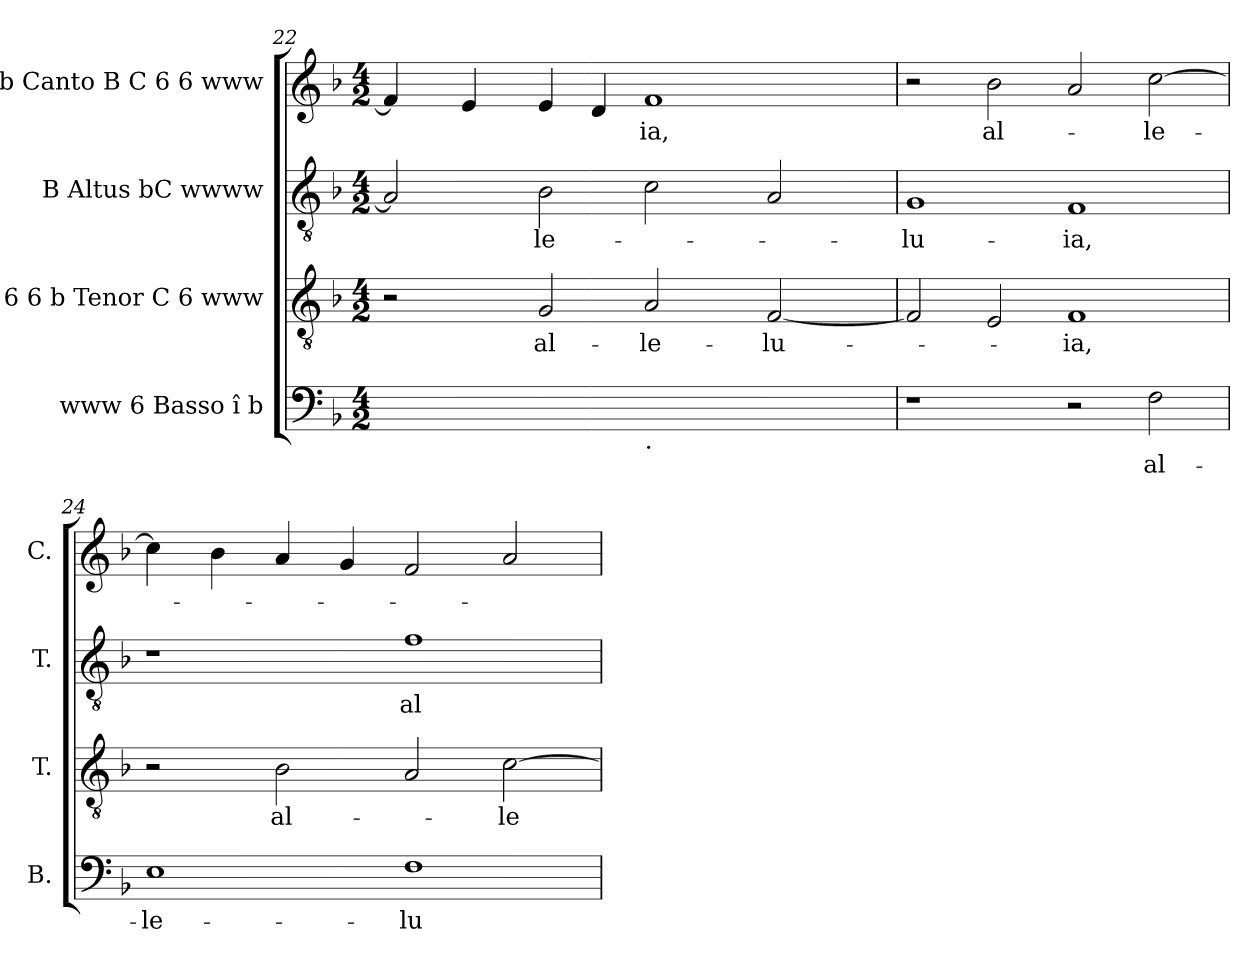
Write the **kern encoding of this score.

**kern	**text	**kern	**text	**kern	**text	**kern	**text
*part4	*part4	*part3	*part3	*part2	*part2	*part1	*part1
*staff4	*staff4	*staff3	*staff3	*staff2	*staff2	*staff1	*staff1
*I"www  6  Basso  î  b	*	*I"6 6  b  Tenor  C 6  www	*	*I"B  Altus  bC  wwww	*	*I"b  Canto  B  C 6 6 www	*
*I'B.	*	*I'T.	*	*I'T.	*	*I'C.	*
!!LO:PB:g=z
*clefF4	*	*clefGv2	*	*clefGv2	*	*clefG2	*
*k[b-]	*	*k[b-]	*	*k[b-]	*	*k[b-]	*
*F:	*	*F:	*	*F:	*	*F:	*
*M4/2	*	*M4/2	*	*M4/2	*	*M4/2	*
=22	=22	=22	=22	=22	=22	=22	=22
*	*	*	*	*^	*	*^	*
1ryy	.	2r	.	2A/]	8ryy	.	4f/]	4ryy	.
.	.	.	.	.	32ryy	.	.	.	.
.	.	.	.	.	1ryy	.	.	.	.
.	.	.	.	.	.	.	4e/	8ryy	.
.	.	.	.	.	.	.	.	64ryy	.
.	.	.	.	.	.	.	.	1ryy	.
!	!	!	!LO:LY:b:cj	!	!	!LO:LY:b:cj	!	!	!
.	.	2G/	al-	2B-\	.	-le-	4e/	.	.
.	.	.	.	.	.	.	4d/	.	.
!LO:TX:b:t=.	!	!	!	!	!	!	!	!	!
!	!	!	!LO:LY:b:cj	!	!	!	!	!	!LO:LY:b:cj
1ryy	.	2A/	-le-	2c\	.	.	1f	.	-ia,
.	.	.	.	.	2ryy	.	.	.	.
.	.	.	.	.	.	.	.	2ryy	.
!	!	!	!LO:LY:b:cj	!	!	!	!	!	!
.	.	[<2F/	-lu-	2A/	.	.	.	.	.
.	.	.	.	.	4ryy	.	.	.	.
.	.	.	.	.	.	.	.	16..ryy	.
.	.	.	.	.	16.ryy	.	.	.	.
=23	=23	=23	=23	=23	=23	=23	=23	=23	=23
!	!	!	!	!	!	!LO:LY:b:cj	!	!	!
*	*	*	*	*v	*v	*	*	*	*
*	*	*	*	*	*	*v	*v	*
1r	.	2F/]	.	1G	-lu-	2r	.
!	!	!	!	!	!	!	!LO:LY:b:cj
.	.	2E/	.	.	.	2b-\	al-
!	!	!	!LO:LY:b:cj	!	!LO:LY:b:cj	!	!
2r	.	1F	-ia,	1F	-ia,	2a/	.
!	!LO:LY:b:cj	!	!	!	!	!	!LO:LY:b:cj
2F\	al-	.	.	.	.	[>2cc\	-le-
=24	=24	=24	=24	=24	=24	=24	=24
!	!LO:LY:b:cj	!	!	!	!	!	!
1E	-le-	2r	.	1r	.	4cc\]	.
.	.	.	.	.	.	4b-\	.
!	!	!	!LO:LY:b:cj	!	!	!	!
.	.	2B-\	al-	.	.	4a/	.
.	.	.	.	.	.	4g/	.
!	!LO:LY:b:cj	!	!	!	!LO:LY:b:cj	!	!
1F	-lu-	2A/	.	1f	al-	2f/	.
!	!	!	!LO:LY:b:cj	!	!	!	!
.	.	[>2c\	-le-	.	.	2a/	.
=	=	=	=	=	=	=	=
*-	*-	*-	*-	*-	*-	*-	*-
